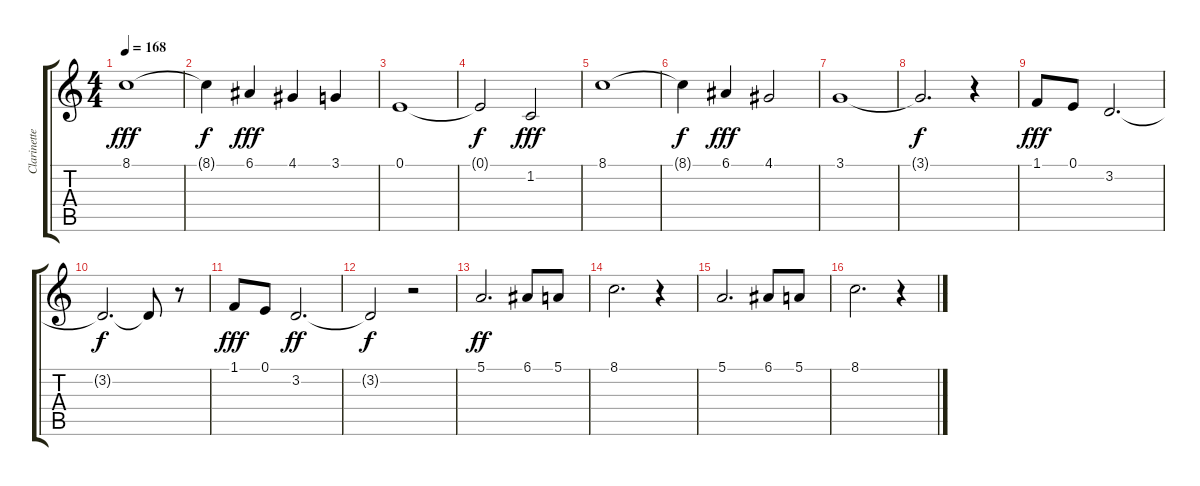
\track ("Clarinette" "Clarinette") {instrument clarinet}
\staff {score tabs}
\tuning (E4 B3 G3 D3 A2 E2) {hide}
\ts (4 4)
\tempo 168
\clef g2
\ks c
8.1.1{dy fff} |
8.1{t}.4{dy f} 6.1.4{dy fff} 4.1.4 3.1.4 |
0.1.1 |
0.1{t}.2{dy f} 1.2.2{dy fff} |
8.1.1 |
8.1{t}.4{dy f} 6.1.4{dy fff} 4.1.2 |
3.1.1 |
3.1{t}.2{d dy f} r.4 |
1.1.8{dy fff} 0.1.8 3.2.2{d} |
3.2{t}.2{d dy f} 3.2{t}.8 r.8 |
1.1.8{dy fff} 0.1.8 3.2.2{d dy ff} |
3.2{t}.2{dy f} r.2 |
5.1.2{d dy ff} 6.1.8 5.1.8 |
8.1.2{d} r.4 |
5.1.2{d} 6.1.8 5.1.8 |
8.1.2{d} r.4
